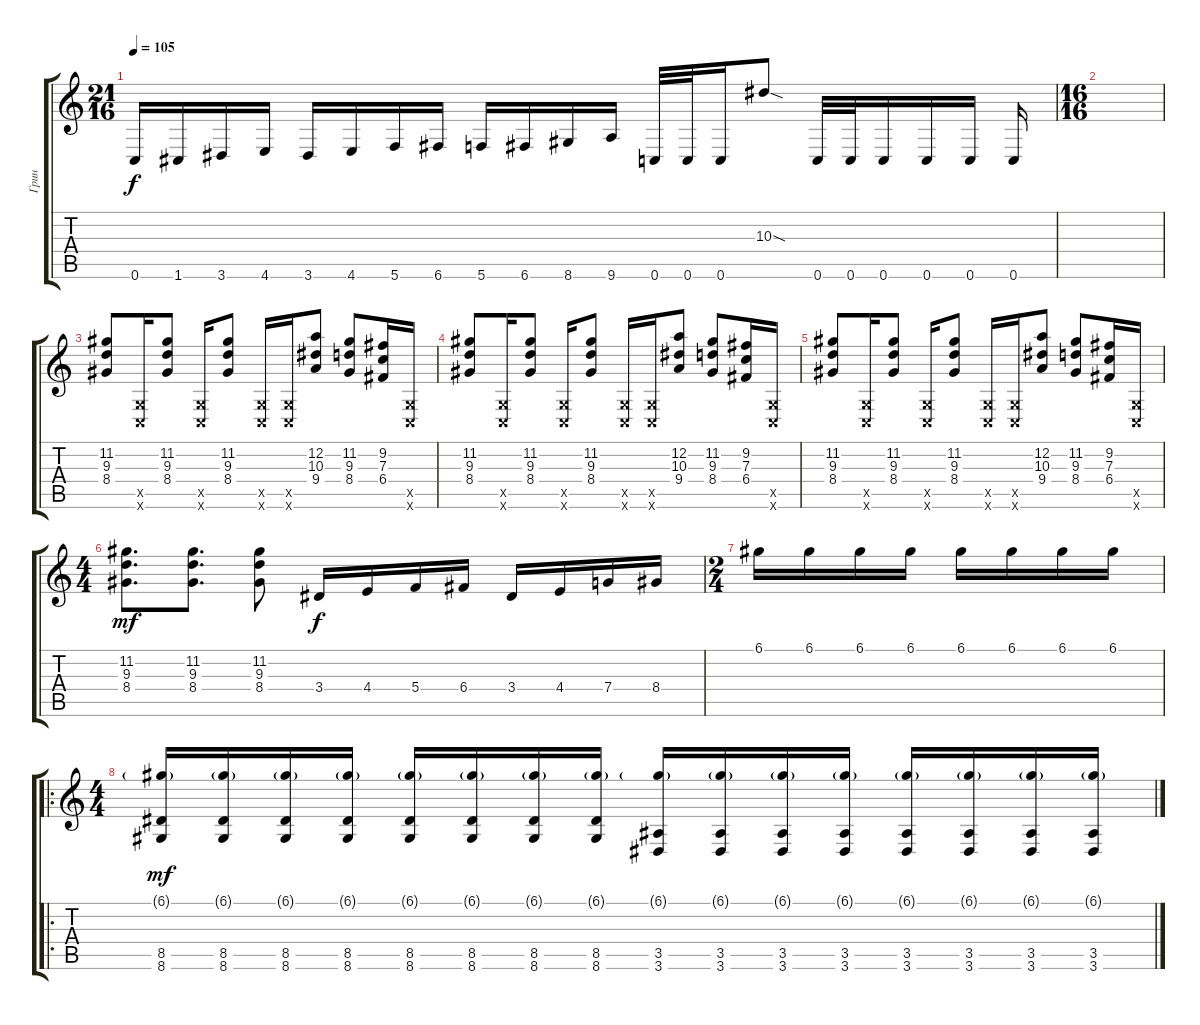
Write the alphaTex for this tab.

\track ("Грин" "Грин") {instrument overdrivenguitar}
\staff {score tabs}
\tuning (D4 A3 F3 C3 G2 C2) {hide}
\ts (21 16)
\tempo 105
\clef g2
\ks c
0.6.16{dy f} 1.6.16 3.6.16 4.6.16 3.6.16 4.6.16 5.6.16 6.6.16 5.6.16 6.6.16 8.6.16 9.6.16 0.6.32 0.6.32 0.6.16 10.3{sod}.8 0.6.32 0.6.32 0.6.16 0.6.16 0.6.16 0.6.16 |
\ts (16 16)
|
(11.2 9.3 8.4).8 (0.5{x} 0.6{x}).16 (11.2 9.3 8.4).8 (0.5{x} 0.6{x}).16 (11.2 9.3 8.4).8 (0.5{x} 0.6{x}).16 (0.5{x} 0.6{x}).16 (12.2 10.3 9.4).8 (11.2 9.3 8.4).8 (9.2 7.3 6.4).16 (0.5{x} 0.6{x}).16 |
(11.2 9.3 8.4).8 (0.5{x} 0.6{x}).16 (11.2 9.3 8.4).8 (0.5{x} 0.6{x}).16 (11.2 9.3 8.4).8 (0.5{x} 0.6{x}).16 (0.5{x} 0.6{x}).16 (12.2 10.3 9.4).8 (11.2 9.3 8.4).8 (9.2 7.3 6.4).16 (0.5{x} 0.6{x}).16 |
(11.2 9.3 8.4).8 (0.5{x} 0.6{x}).16 (11.2 9.3 8.4).8 (0.5{x} 0.6{x}).16 (11.2 9.3 8.4).8 (0.5{x} 0.6{x}).16 (0.5{x} 0.6{x}).16 (12.2 10.3 9.4).8 (11.2 9.3 8.4).8 (9.2 7.3 6.4).16 (0.5{x} 0.6{x}).16 |
\ts (4 4)
(11.2 9.3 8.4).8{d dy mf} (11.2 9.3 8.4).8{d} (11.2 9.3 8.4).8 3.4.16{dy f} 4.4.16 5.4.16 6.4.16 3.4.16 4.4.16 7.4.16 8.4.16 |
\ts (2 4)
6.1.16 6.1.16 6.1.16 6.1.16 6.1.16 6.1.16 6.1.16 6.1.16 |
\ro
\ts (4 4)
(6.1{g} 8.5 8.6).16{dy mf} (6.1{g} 8.5 8.6).16 (6.1{g} 8.5 8.6).16 (6.1{g} 8.5 8.6).16 (6.1{g} 8.5 8.6).16 (6.1{g} 8.5 8.6).16 (6.1{g} 8.5 8.6).16 (6.1{g} 8.5 8.6).16 (6.1{g} 3.5 3.6).16 (6.1{g} 3.5 3.6).16 (6.1{g} 3.5 3.6).16 (6.1{g} 3.5 3.6).16 (6.1{g} 3.5 3.6).16 (6.1{g} 3.5 3.6).16 (6.1{g} 3.5 3.6).16 (6.1{g} 3.5 3.6).16
